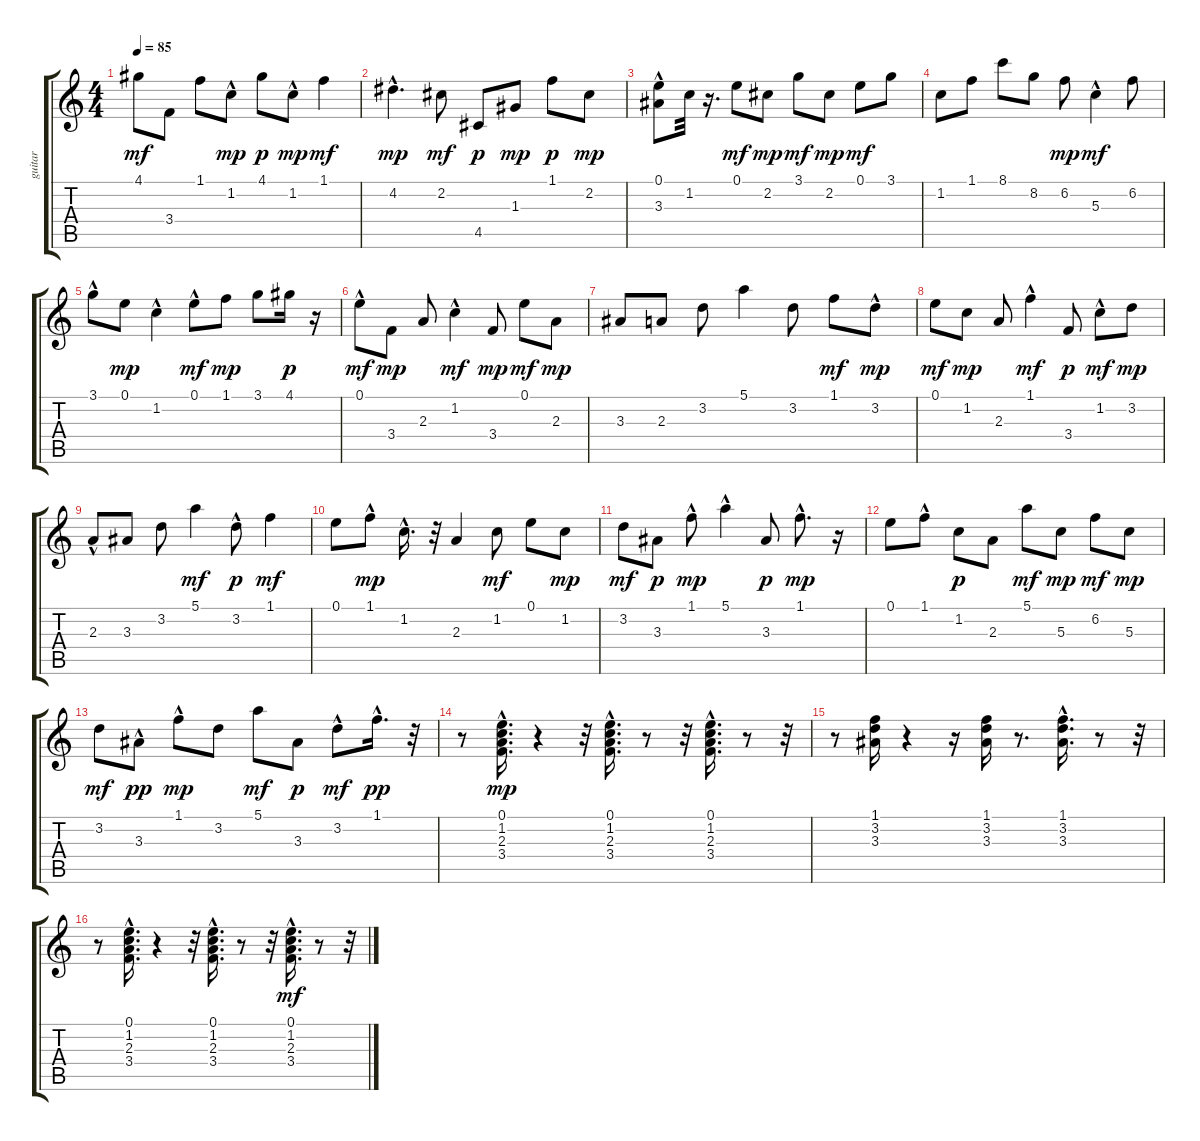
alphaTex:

\track ("guitar" "guitar") {instrument acousticguitarsteel}
\staff {score tabs}
\tuning (E4 B3 G3 D3 A2 E2) {hide}
\ts (4 4)
\tempo 85
\clef g2
\ks c
4.1.8{dy mf} 3.4.8 1.1.8 1.2{hac}.8{dy mp} 4.1.8{dy p} 1.2{hac}.8{dy mp} 1.1.4{dy mf} |
4.2{hac}.4{d dy mp} 2.2.8{dy mf} 4.5.8{dy p} 1.3.8{dy mp} 1.1.8{dy p} 2.2.8{dy mp} |
(0.1 3.3{hac}).8 1.2.32 r.16{d} 0.1.8{dy mf} 2.2.8{dy mp} 3.1.8{dy mf} 2.2.8{dy mp} 0.1.8{dy mf} 3.1.8 |
1.2.8 1.1.8 8.1.8 8.2.8 6.2.8{dy mp} 5.3{hac}.4{dy mf} 6.2.8 |
3.1{hac}.8 0.1.8{dy mp} 1.2{hac}.4 0.1{hac}.8{dy mf} 1.1.8{dy mp} 3.1.8 4.1.16{dy p} r.16 |
0.1{hac}.8{dy mf balance 8} 3.4.8{dy mp} 2.3.8 1.2{hac}.4{dy mf} 3.4.8{dy mp} 0.1.8{dy mf} 2.3.8{dy mp} |
3.3.8 2.3.8 3.2.8 5.1.4 3.2.8 1.1.8{dy mf} 3.2{hac}.8{dy mp} |
0.1.8{dy mf} 1.2.8{dy mp} 2.3.8 1.1{hac}.4{dy mf} 3.4.8{dy p} 1.2{hac}.8{dy mf} 3.2.8{dy mp} |
2.3{hac}.8 3.3.8 3.2.8 5.1.4{dy mf} 3.2{hac}.8{dy p} 1.1.4{dy mf} |
0.1.8 1.1{hac}.8{dy mp} 1.2{hac}.16{d} r.32 2.3.4 1.2.8{dy mf} 0.1.8 1.2.8{dy mp} |
3.2.8{dy mf} 3.3.8{dy p} 1.1{hac}.8{dy mp} 5.1{hac}.4 3.3.8{dy p} 1.1{hac}.8{d dy mp} r.16 |
0.1.8 1.1{hac}.8 1.2.8{dy p} 2.3.8 5.1.8{dy mf} 5.3.8{dy mp} 6.2.8{dy mf} 5.3.8{dy mp} |
3.2.8{dy mf} 3.3{hac}.8{dy pp} 1.1{hac}.8{dy mp} 3.2.8 5.1.8{dy mf} 3.3.8{dy p} 3.2{hac}.8{dy mf} 1.1{hac}.16{d dy pp} r.32 |
r.8 (0.1{hac} 1.2{hac} 2.3{hac} 3.4{hac}).16{d dy mp balance 15 instrument acousticguitarsteel} r.4 r.32 (0.1{hac} 1.2{hac} 2.3{hac} 3.4{hac}).16{d} r.8 r.32 (0.1{hac} 1.2 2.3 3.4).16{d} r.8 r.32 |
r.8 (1.1 3.2 3.3).16 r.4 r.16 (1.1 3.2 3.3).16 r.8{d} (1.1{hac} 3.2{hac} 3.3).16{d} r.8 r.32 |
r.8 (0.1{hac} 1.2{hac} 2.3{hac} 3.4{hac}).16{d} r.4 r.32 (0.1{hac} 1.2{hac} 2.3{hac} 3.4{hac}).16{d} r.8 r.32 (0.1{hac} 1.2{hac} 2.3{hac} 3.4{hac}).16{d dy mf} r.8 r.32
